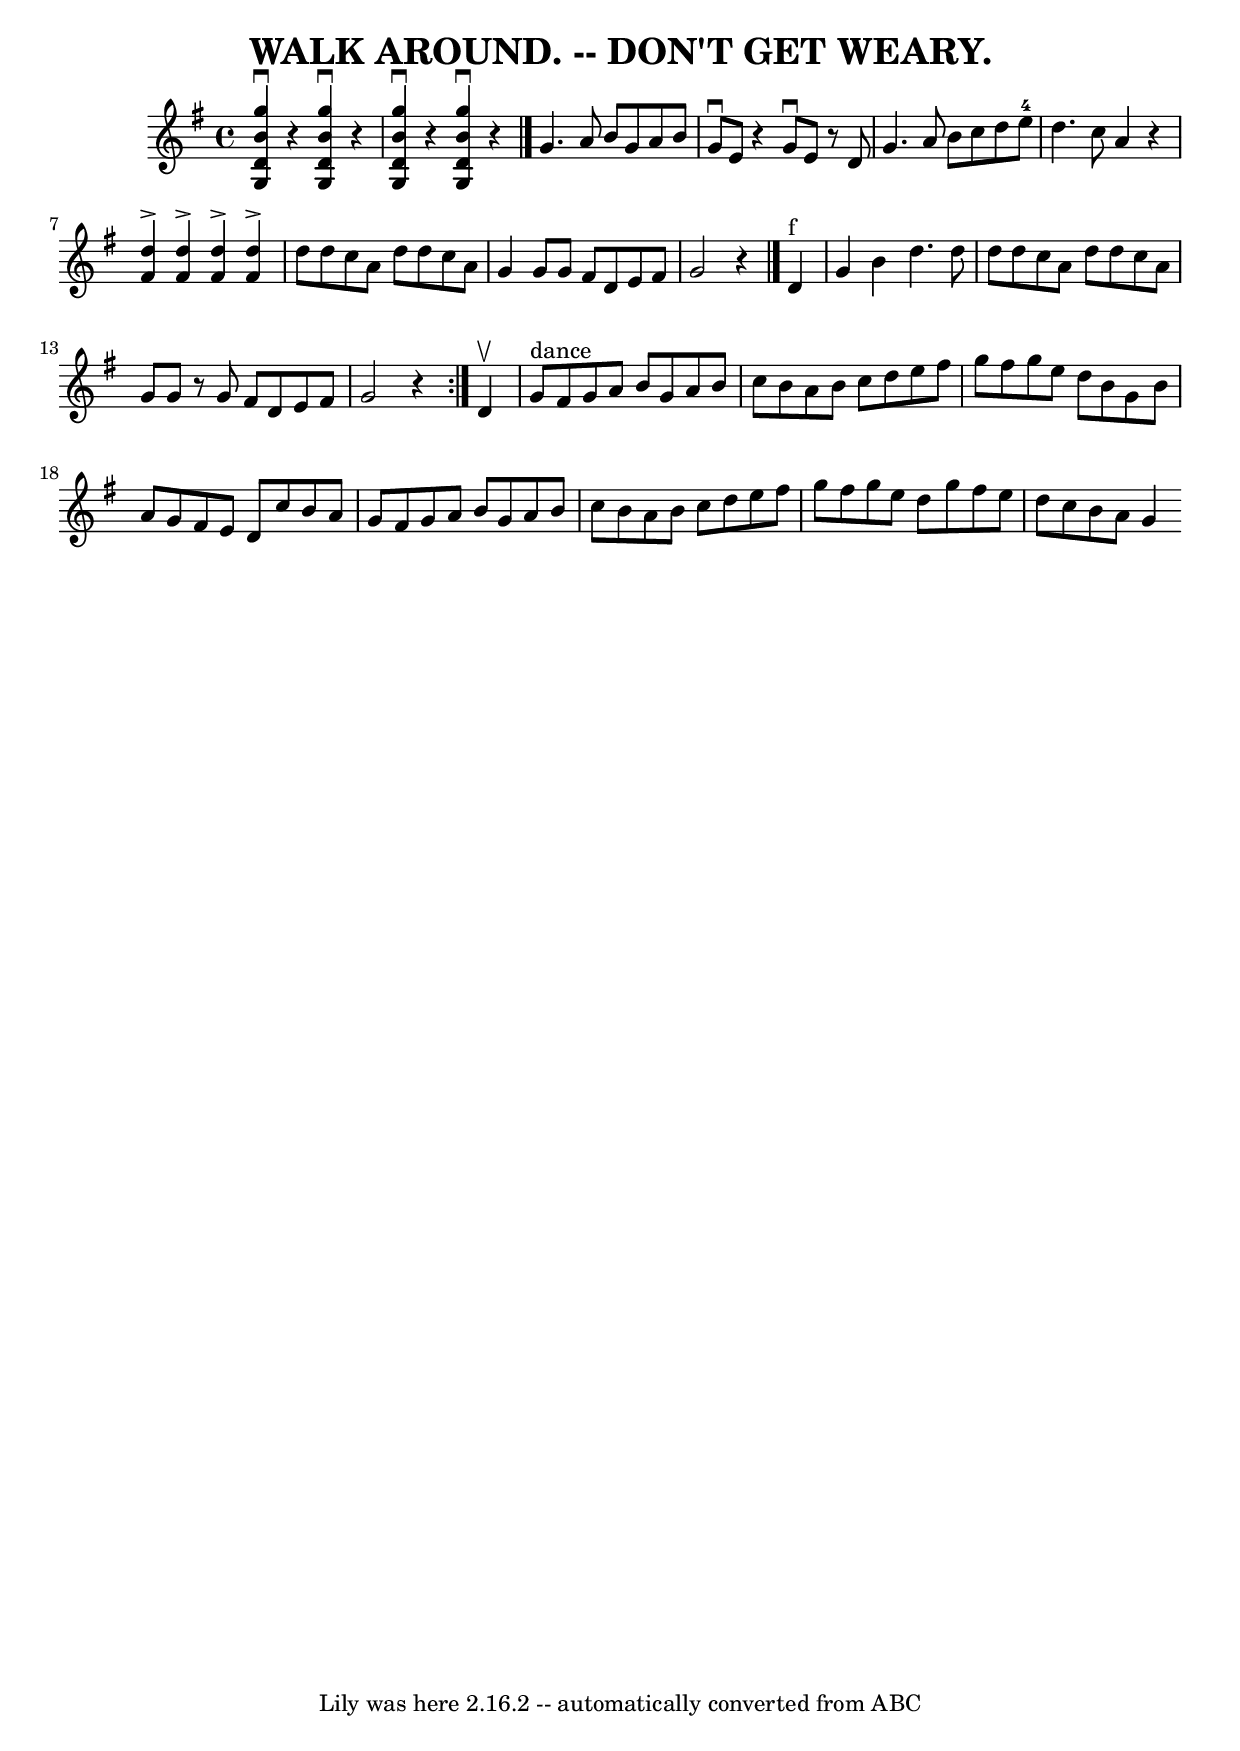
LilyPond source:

\version "2.7.40"
\include "Mammoth.ily"
\header {
	%% book = "Ryan's Mammoth Collection of Fiddle Tunes"
	crossRefNumber = "1"
	footnotes = ""
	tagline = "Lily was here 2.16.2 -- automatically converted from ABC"
	title = "WALK AROUND. -- DON'T GET WEARY."
}
voicedefault =  {
\set Score.defaultBarType = "empty"

 \override Staff.TimeSignature #'style = #'C
 \time 4/4 \key g \major   << g''4^\downbow b'4 d'4 g4   >> r4   <<  
 g''4^\downbow b'4 d'4 g4   >> r4   |
   << g''4^\downbow   
b'4 d'4 g4   >> r4   << g''4^\downbow b'4 d'4 g4   >> r4       
  \bar "|." g'4. a'8 b'8 g'8 a'8 b'8    |
 g'8 
^\downbow e'8    r4 g'8^\downbow e'8    r8 d'8    |
 g'4. a'8 
 b'8 c''8 d''8 e''8-4   |
 d''4. c''8 a'4    r4   
|
     << d''4^\accent fis'4   >> << d''4^\accent fis'4   >>   
<< d''4^\accent fis'4   >> << d''4^\accent fis'4   >>   |
   
d''8 d''8 c''8 a'8 d''8 d''8 c''8 a'8    |
 g'4    
g'8 g'8 fis'8 d'8 e'8 fis'8    |
 g'2    r4   \bar "|."  
   \repeat volta 2 { d'4^"f"   |
 g'4 b'4 d''4. d''8    
|
 d''8 d''8 c''8 a'8 d''8 d''8 c''8 a'8    
|
 g'8 g'8    r8 g'8 fis'8 d'8 e'8 fis'8    |
   
g'2    r4   } d'4^\upbow   |
 g'8^"dance" fis'8 g'8 a'8 
 b'8 g'8 a'8 b'8    |
 c''8 b'8 a'8 b'8 c''8    
d''8 e''8 fis''8    |
 g''8 fis''8 g''8 e''8 d''8    
b'8 g'8 b'8    |
 a'8 g'8 fis'8 e'8 d'8 c''8    
b'8 a'8    |
 g'8 fis'8 g'8 a'8 b'8 g'8 a'8    
b'8    |
 c''8 b'8 a'8 b'8 c''8 d''8 e''8 fis''8   
 |
 g''8 fis''8 g''8 e''8 d''8 g''8 fis''8 e''8    
|
 d''8 c''8 b'8 a'8 g'4        
}

\score{
    <<

	\context Staff="default"
	{
	    \voicedefault 
	}

    >>
	\layout {
	}
	\midi {}
}
